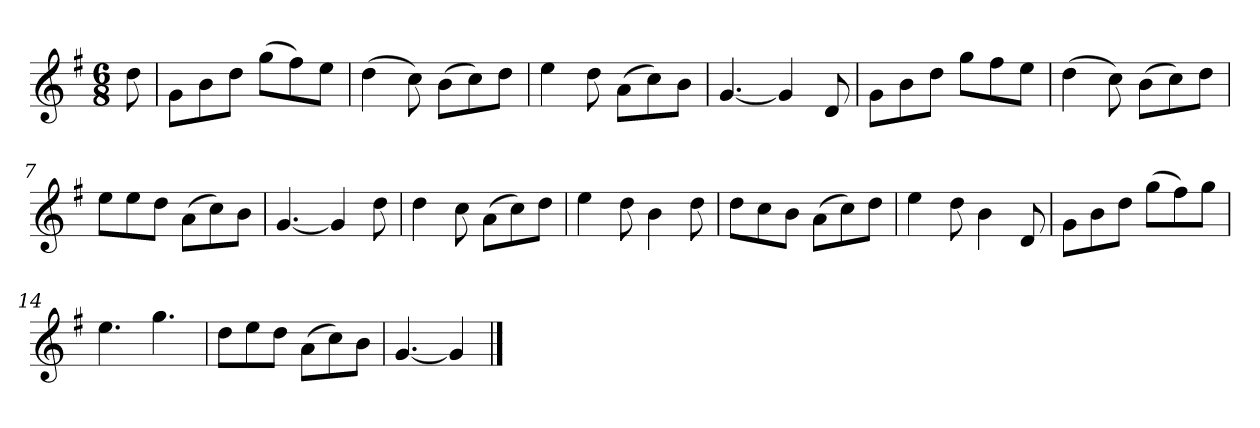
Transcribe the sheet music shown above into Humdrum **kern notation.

**kern
*part1
*staff1
*k[f#]
*M6/8
*MM120
=
8dd
=1
8gL
8b
8ddJ
(8ggL
8ff#)
8eeJ
=2
(4dd
8cc)
(8bL
8cc)
8ddJ
=3
4ee
8dd
(8aL
8cc)
8bJ
=4
[4.g
4g]
8d
=5
8gL
8b
8ddJ
8ggL
8ff#
8eeJ
=6
(4dd
8cc)
(8bL
8cc)
8ddJ
=7
8eeL
8ee
8ddJ
(8aL
8cc)
8bJ
=8
[4.g
4g]
8dd
=9
4dd
8cc
(8aL
8cc)
8ddJ
=10
4ee
8dd
4b
8dd
=11
8ddL
8cc
8bJ
(8aL
8cc)
8ddJ
=12
4ee
8dd
4b
8d
=13
8gL
8b
8ddJ
(8ggL
8ff#)
8ggJ
=14
4.ee
4.gg
=15
8ddL
8ee
8ddJ
(8aL
8cc)
8bJ
=16
[4.g
4g]
==
*-
